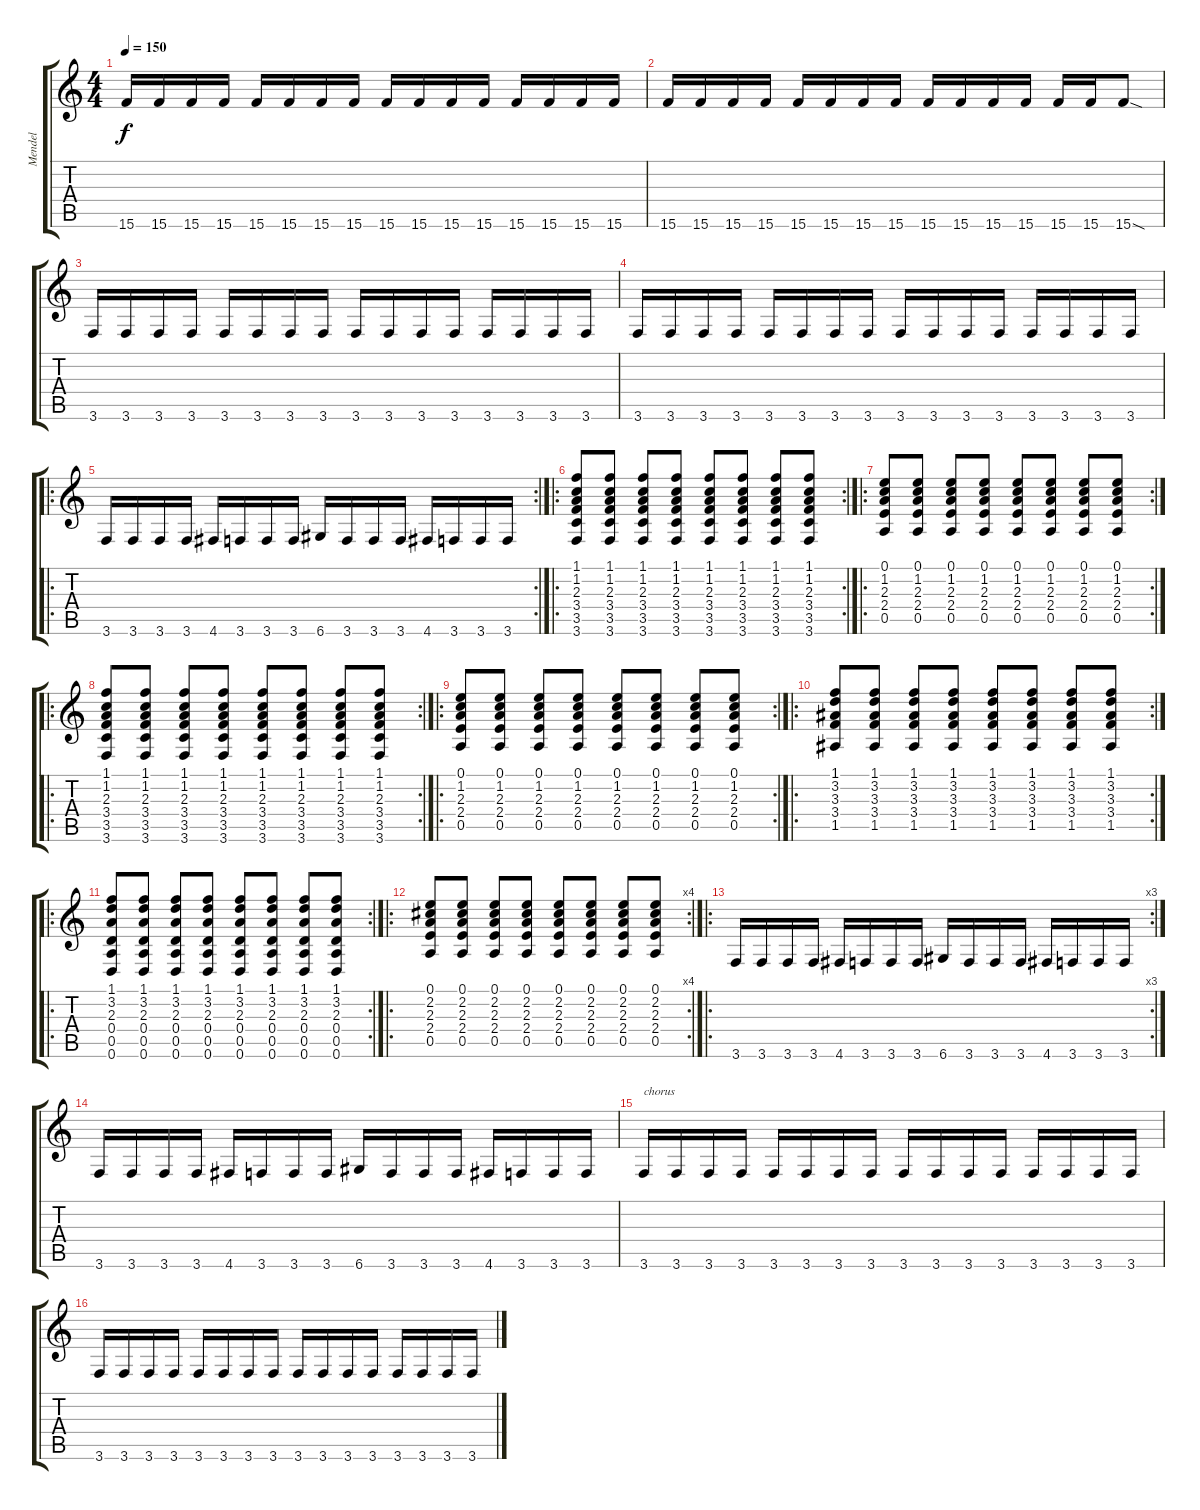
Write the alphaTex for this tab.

\track ("Mendel" "Mendel") {instrument overdrivenguitar}
\staff {score tabs}
\tuning (E4 B3 G3 D3 A2 D2) {hide}
\ts (4 4)
\tempo 150
\clef g2
\ks c
15.6.16{dy f} 15.6.16 15.6.16 15.6.16 15.6.16 15.6.16 15.6.16 15.6.16 15.6.16 15.6.16 15.6.16 15.6.16 15.6.16 15.6.16 15.6.16 15.6.16 |
15.6.16 15.6.16 15.6.16 15.6.16 15.6.16 15.6.16 15.6.16 15.6.16 15.6.16 15.6.16 15.6.16 15.6.16 15.6.16 15.6.16 15.6{sod}.8 |
3.6.16 3.6.16 3.6.16 3.6.16 3.6.16 3.6.16 3.6.16 3.6.16 3.6.16 3.6.16 3.6.16 3.6.16 3.6.16 3.6.16 3.6.16 3.6.16 |
3.6.16 3.6.16 3.6.16 3.6.16 3.6.16 3.6.16 3.6.16 3.6.16 3.6.16 3.6.16 3.6.16 3.6.16 3.6.16 3.6.16 3.6.16 3.6.16 |
\ro
\rc 2
3.6.16 3.6.16 3.6.16 3.6.16 4.6.16 3.6.16 3.6.16 3.6.16 6.6.16 3.6.16 3.6.16 3.6.16 4.6.16 3.6.16 3.6.16 3.6.16 |
\ro
\rc 2
(1.1 1.2 2.3 3.4 3.5 3.6).8 (1.1 1.2 2.3 3.4 3.5 3.6).8 (1.1 1.2 2.3 3.4 3.5 3.6).8 (1.1 1.2 2.3 3.4 3.5 3.6).8 (1.1 1.2 2.3 3.4 3.5 3.6).8 (1.1 1.2 2.3 3.4 3.5 3.6).8 (1.1 1.2 2.3 3.4 3.5 3.6).8 (1.1 1.2 2.3 3.4 3.5 3.6).8 |
\ro
\rc 2
(0.1 1.2 2.3 2.4 0.5).8 (0.1 1.2 2.3 2.4 0.5).8 (0.1 1.2 2.3 2.4 0.5).8 (0.1 1.2 2.3 2.4 0.5).8 (0.1 1.2 2.3 2.4 0.5).8 (0.1 1.2 2.3 2.4 0.5).8 (0.1 1.2 2.3 2.4 0.5).8 (0.1 1.2 2.3 2.4 0.5).8 |
\ro
\rc 2
(1.1 1.2 2.3 3.4 3.5 3.6).8 (1.1 1.2 2.3 3.4 3.5 3.6).8 (1.1 1.2 2.3 3.4 3.5 3.6).8 (1.1 1.2 2.3 3.4 3.5 3.6).8 (1.1 1.2 2.3 3.4 3.5 3.6).8 (1.1 1.2 2.3 3.4 3.5 3.6).8 (1.1 1.2 2.3 3.4 3.5 3.6).8 (1.1 1.2 2.3 3.4 3.5 3.6).8 |
\ro
\rc 2
(0.1 1.2 2.3 2.4 0.5).8 (0.1 1.2 2.3 2.4 0.5).8 (0.1 1.2 2.3 2.4 0.5).8 (0.1 1.2 2.3 2.4 0.5).8 (0.1 1.2 2.3 2.4 0.5).8 (0.1 1.2 2.3 2.4 0.5).8 (0.1 1.2 2.3 2.4 0.5).8 (0.1 1.2 2.3 2.4 0.5).8 |
\ro
\rc 2
(1.1 3.2 3.3 3.4 1.5).8 (1.1 3.2 3.3 3.4 1.5).8 (1.1 3.2 3.3 3.4 1.5).8 (1.1 3.2 3.3 3.4 1.5).8 (1.1 3.2 3.3 3.4 1.5).8 (1.1 3.2 3.3 3.4 1.5).8 (1.1 3.2 3.3 3.4 1.5).8 (1.1 3.2 3.3 3.4 1.5).8 |
\ro
\rc 2
(1.1 3.2 2.3 0.4 0.5 0.6).8 (1.1 3.2 2.3 0.4 0.5 0.6).8 (1.1 3.2 2.3 0.4 0.5 0.6).8 (1.1 3.2 2.3 0.4 0.5 0.6).8 (1.1 3.2 2.3 0.4 0.5 0.6).8 (1.1 3.2 2.3 0.4 0.5 0.6).8 (1.1 3.2 2.3 0.4 0.5 0.6).8 (1.1 3.2 2.3 0.4 0.5 0.6).8 |
\ro
\rc 4
(0.1 2.2 2.3 2.4 0.5).8 (0.1 2.2 2.3 2.4 0.5).8 (0.1 2.2 2.3 2.4 0.5).8 (0.1 2.2 2.3 2.4 0.5).8 (0.1 2.2 2.3 2.4 0.5).8 (0.1 2.2 2.3 2.4 0.5).8 (0.1 2.2 2.3 2.4 0.5).8 (0.1 2.2 2.3 2.4 0.5).8 |
\ro
\rc 3
3.6.16 3.6.16 3.6.16 3.6.16 4.6.16 3.6.16 3.6.16 3.6.16 6.6.16 3.6.16 3.6.16 3.6.16 4.6.16 3.6.16 3.6.16 3.6.16 |
3.6.16 3.6.16 3.6.16 3.6.16 4.6.16 3.6.16 3.6.16 3.6.16 6.6.16 3.6.16 3.6.16 3.6.16 4.6.16 3.6.16 3.6.16 3.6.16 |
3.6.16{txt "chorus"} 3.6.16 3.6.16 3.6.16 3.6.16 3.6.16 3.6.16 3.6.16 3.6.16 3.6.16 3.6.16 3.6.16 3.6.16 3.6.16 3.6.16 3.6.16 |
3.6.16 3.6.16 3.6.16 3.6.16 3.6.16 3.6.16 3.6.16 3.6.16 3.6.16 3.6.16 3.6.16 3.6.16 3.6.16 3.6.16 3.6.16 3.6.16
